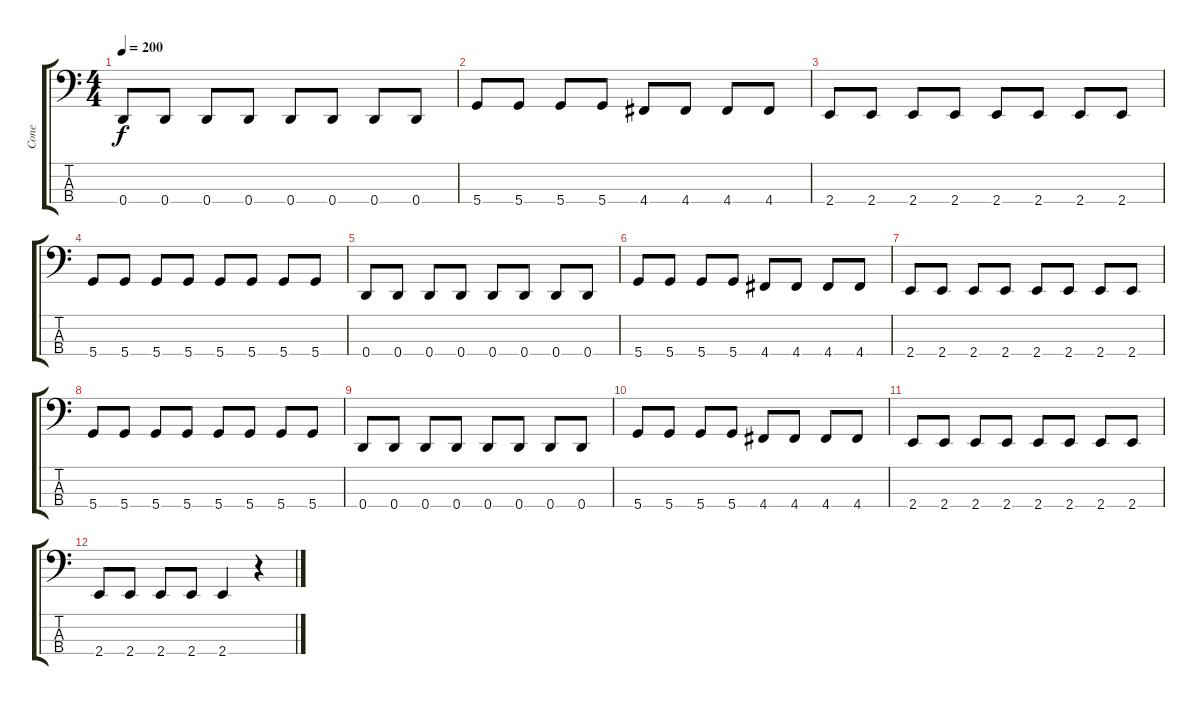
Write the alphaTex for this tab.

\track ("Cone" "Cone") {instrument electricbasspick}
\staff {score tabs}
\tuning (G2 D2 A1 D1) {hide}
\ts (4 4)
\tempo 200
\clef f4
\ks c
0.4.8{dy f} 0.4.8 0.4.8 0.4.8 0.4.8 0.4.8 0.4.8 0.4.8 |
5.4.8 5.4.8 5.4.8 5.4.8 4.4.8 4.4.8 4.4.8 4.4.8 |
2.4.8 2.4.8 2.4.8 2.4.8 2.4.8 2.4.8 2.4.8 2.4.8 |
5.4.8 5.4.8 5.4.8 5.4.8 5.4.8 5.4.8 5.4.8 5.4.8 |
0.4.8 0.4.8 0.4.8 0.4.8 0.4.8 0.4.8 0.4.8 0.4.8 |
5.4.8 5.4.8 5.4.8 5.4.8 4.4.8 4.4.8 4.4.8 4.4.8 |
2.4.8 2.4.8 2.4.8 2.4.8 2.4.8 2.4.8 2.4.8 2.4.8 |
5.4.8 5.4.8 5.4.8 5.4.8 5.4.8 5.4.8 5.4.8 5.4.8 |
0.4.8 0.4.8 0.4.8 0.4.8 0.4.8 0.4.8 0.4.8 0.4.8 |
5.4.8 5.4.8 5.4.8 5.4.8 4.4.8 4.4.8 4.4.8 4.4.8 |
2.4.8 2.4.8 2.4.8 2.4.8 2.4.8 2.4.8 2.4.8 2.4.8 |
2.4.8 2.4.8 2.4.8 2.4.8 2.4.4 r.4
